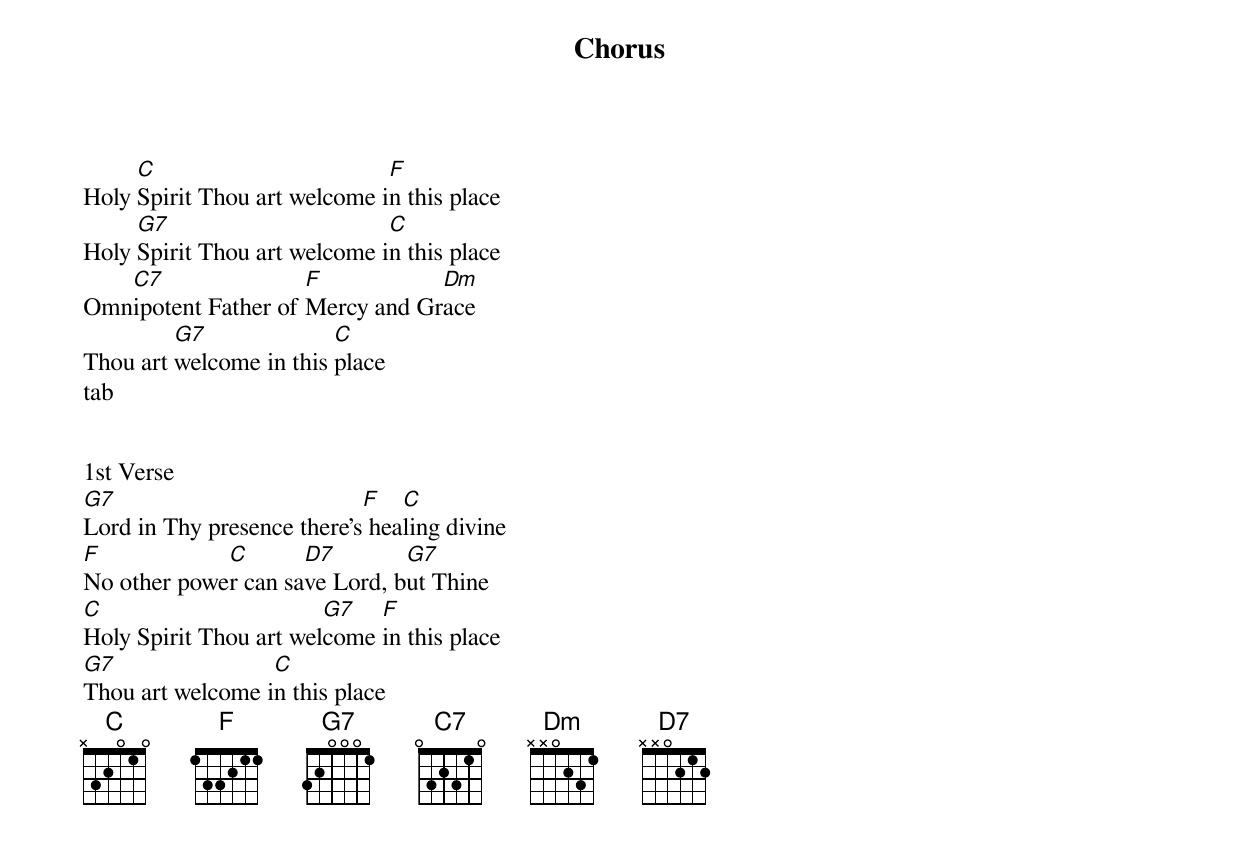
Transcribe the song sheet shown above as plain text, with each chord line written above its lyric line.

Chorus
     C                        F
Holy Spirit Thou art welcome in this place
     G7                       C
Holy Spirit Thou art welcome in this place
   C7                F           Dm
Omnipotent Father of Mercy and Grace
         G7              C
Thou art welcome in this place
tab


1st Verse
G7                          F   C
Lord in Thy presence there's healing divine
F            C       D7        G7
No other power can save Lord, but Thine
C                       G7   F
Holy Spirit Thou art welcome in this place
G7                C
Thou art welcome in this place
